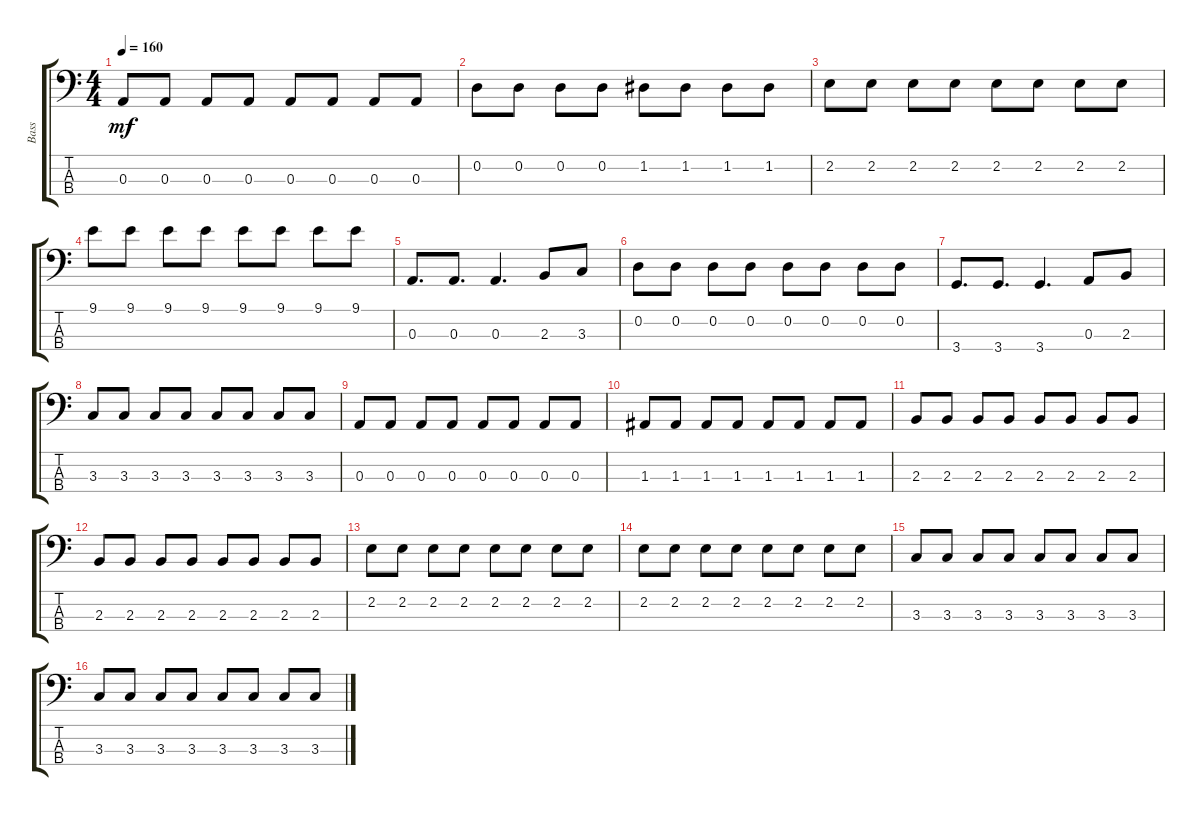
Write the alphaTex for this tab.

\track ("Bass" "Bass") {instrument electricbassfinger}
\staff {score tabs}
\tuning (G2 D2 A1 E1) {hide}
\ts (4 4)
\tempo 160
\clef f4
\ks c
0.3.8{dy mf} 0.3.8 0.3.8 0.3.8 0.3.8 0.3.8 0.3.8 0.3.8 |
0.2.8 0.2.8 0.2.8 0.2.8 1.2.8 1.2.8 1.2.8 1.2.8 |
2.2.8 2.2.8 2.2.8 2.2.8 2.2.8 2.2.8 2.2.8 2.2.8 |
9.1.8 9.1.8 9.1.8 9.1.8 9.1.8 9.1.8 9.1.8 9.1.8 |
0.3.8{d} 0.3.8{d} 0.3.4{d} 2.3.8 3.3.8 |
0.2.8 0.2.8 0.2.8 0.2.8 0.2.8 0.2.8 0.2.8 0.2.8 |
3.4.8{d} 3.4.8{d} 3.4.4{d} 0.3.8 2.3.8 |
3.3.8 3.3.8 3.3.8 3.3.8 3.3.8 3.3.8 3.3.8 3.3.8 |
0.3.8 0.3.8 0.3.8 0.3.8 0.3.8 0.3.8 0.3.8 0.3.8 |
1.3.8 1.3.8 1.3.8 1.3.8 1.3.8 1.3.8 1.3.8 1.3.8 |
2.3.8 2.3.8 2.3.8 2.3.8 2.3.8 2.3.8 2.3.8 2.3.8 |
2.3.8 2.3.8 2.3.8 2.3.8 2.3.8 2.3.8 2.3.8 2.3.8 |
2.2.8 2.2.8 2.2.8 2.2.8 2.2.8 2.2.8 2.2.8 2.2.8 |
2.2.8 2.2.8 2.2.8 2.2.8 2.2.8 2.2.8 2.2.8 2.2.8 |
3.3.8 3.3.8 3.3.8 3.3.8 3.3.8 3.3.8 3.3.8 3.3.8 |
3.3.8 3.3.8 3.3.8 3.3.8 3.3.8 3.3.8 3.3.8 3.3.8
